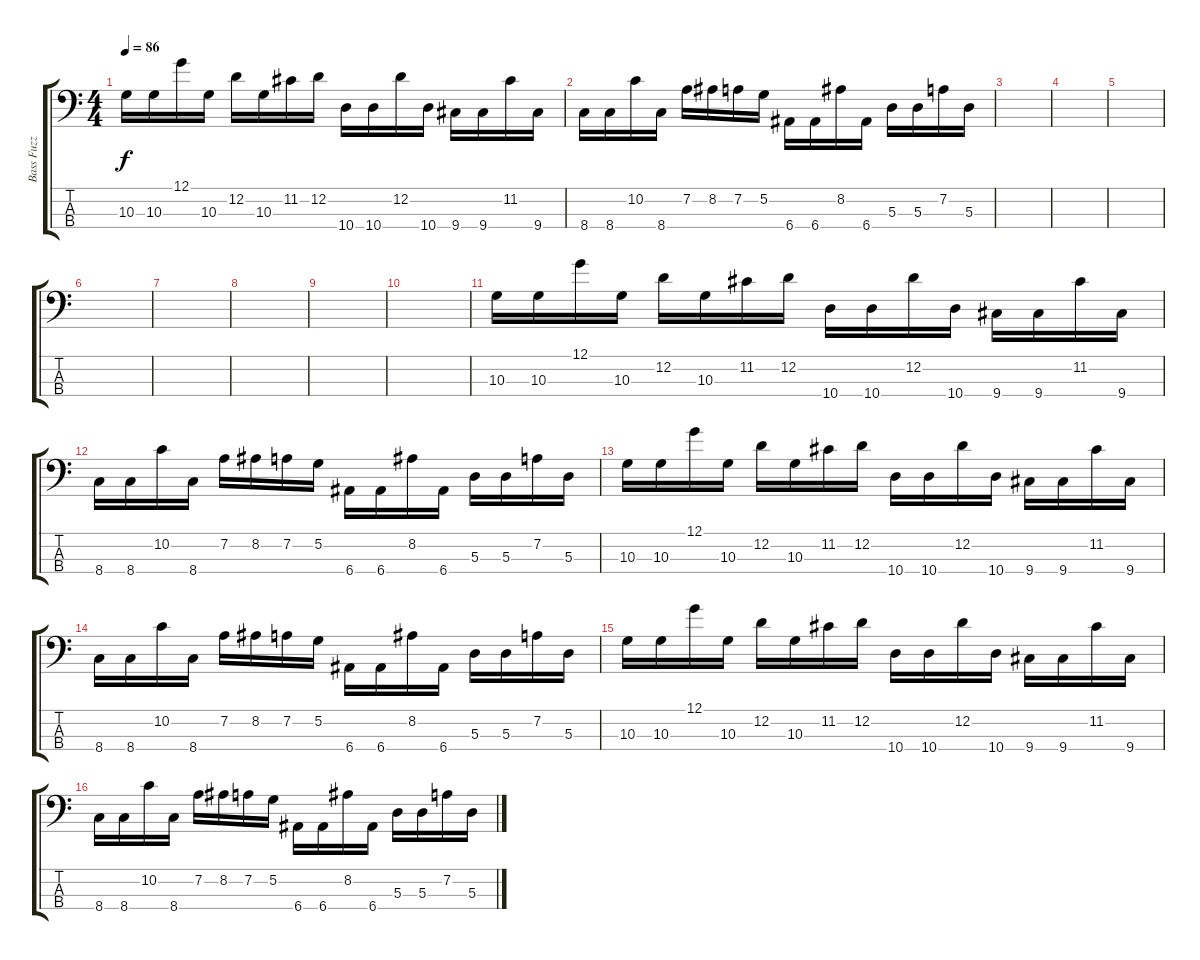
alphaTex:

\track ("Bass Fuzz 1" "Bass Fuzz ") {instrument overdrivenguitar}
\staff {score tabs}
\tuning (G2 D2 A1 E1) {hide}
\ts (4 4)
\tempo 86
\clef f4
\ks c
10.3.16{dy f} 10.3.16 12.1.16 10.3.16 12.2.16 10.3.16 11.2.16 12.2.16 10.4.16 10.4.16 12.2.16 10.4.16 9.4.16 9.4.16 11.2.16 9.4.16 |
8.4.16 8.4.16 10.2.16 8.4.16 7.2.16 8.2.16 7.2.16 5.2.16 6.4.16 6.4.16 8.2.16 6.4.16 5.3.16 5.3.16 7.2.16 5.3.16 |
|
|
|
|
|
|
|
|
10.3.16 10.3.16 12.1.16 10.3.16 12.2.16 10.3.16 11.2.16 12.2.16 10.4.16 10.4.16 12.2.16 10.4.16 9.4.16 9.4.16 11.2.16 9.4.16 |
8.4.16 8.4.16 10.2.16 8.4.16 7.2.16 8.2.16 7.2.16 5.2.16 6.4.16 6.4.16 8.2.16 6.4.16 5.3.16 5.3.16 7.2.16 5.3.16 |
10.3.16 10.3.16 12.1.16 10.3.16 12.2.16 10.3.16 11.2.16 12.2.16 10.4.16 10.4.16 12.2.16 10.4.16 9.4.16 9.4.16 11.2.16 9.4.16 |
8.4.16 8.4.16 10.2.16 8.4.16 7.2.16 8.2.16 7.2.16 5.2.16 6.4.16 6.4.16 8.2.16 6.4.16 5.3.16 5.3.16 7.2.16 5.3.16 |
10.3.16 10.3.16 12.1.16 10.3.16 12.2.16 10.3.16 11.2.16 12.2.16 10.4.16 10.4.16 12.2.16 10.4.16 9.4.16 9.4.16 11.2.16 9.4.16 |
8.4.16 8.4.16 10.2.16 8.4.16 7.2.16 8.2.16 7.2.16 5.2.16 6.4.16 6.4.16 8.2.16 6.4.16 5.3.16 5.3.16 7.2.16 5.3.16
